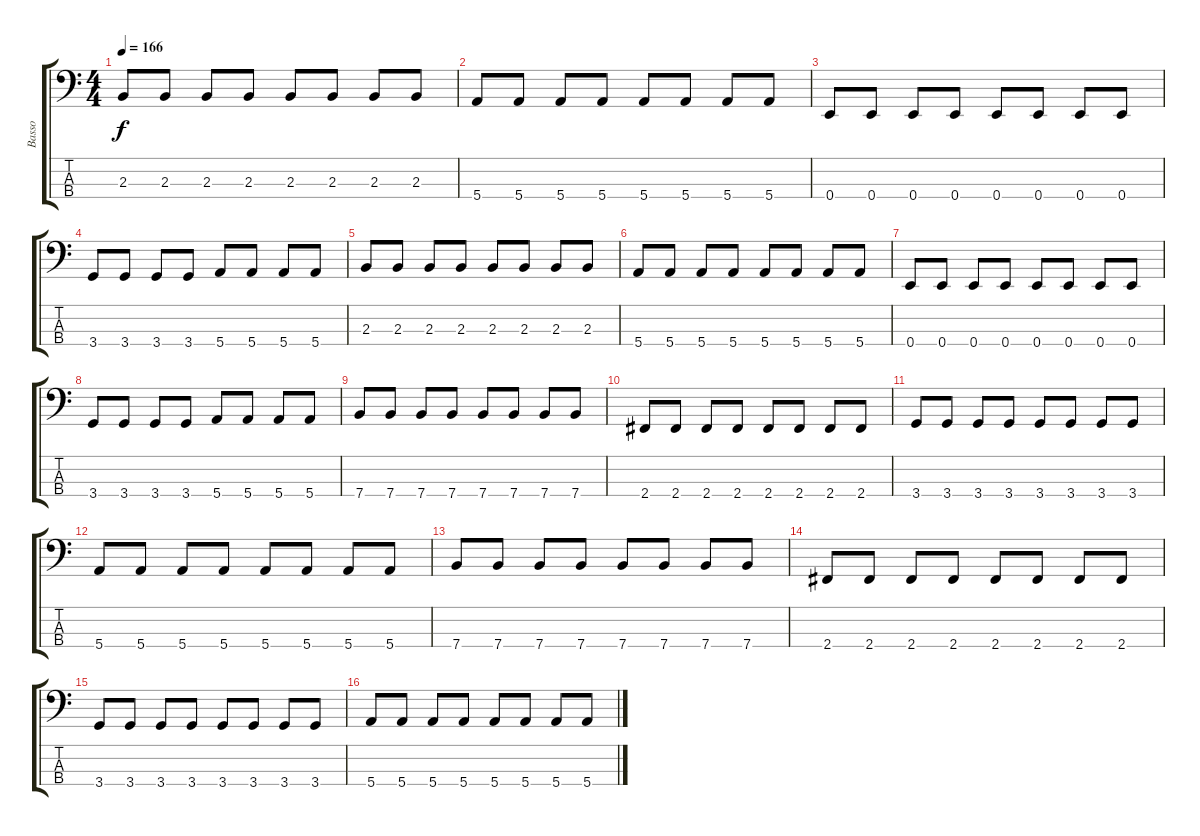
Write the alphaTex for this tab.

\track ("Basso" "Basso") {instrument electricbassfinger}
\staff {score tabs}
\tuning (G2 D2 A1 E1) {hide}
\ts (4 4)
\tempo 166
\clef f4
\ks c
2.3.8{dy f} 2.3.8 2.3.8 2.3.8 2.3.8 2.3.8 2.3.8 2.3.8 |
5.4.8 5.4.8 5.4.8 5.4.8 5.4.8 5.4.8 5.4.8 5.4.8 |
0.4.8 0.4.8 0.4.8 0.4.8 0.4.8 0.4.8 0.4.8 0.4.8 |
3.4.8 3.4.8 3.4.8 3.4.8 5.4.8 5.4.8 5.4.8 5.4.8 |
2.3.8 2.3.8 2.3.8 2.3.8 2.3.8 2.3.8 2.3.8 2.3.8 |
5.4.8 5.4.8 5.4.8 5.4.8 5.4.8 5.4.8 5.4.8 5.4.8 |
0.4.8 0.4.8 0.4.8 0.4.8 0.4.8 0.4.8 0.4.8 0.4.8 |
3.4.8 3.4.8 3.4.8 3.4.8 5.4.8 5.4.8 5.4.8 5.4.8 |
7.4.8 7.4.8 7.4.8 7.4.8 7.4.8 7.4.8 7.4.8 7.4.8 |
2.4.8 2.4.8 2.4.8 2.4.8 2.4.8 2.4.8 2.4.8 2.4.8 |
3.4.8 3.4.8 3.4.8 3.4.8 3.4.8 3.4.8 3.4.8 3.4.8 |
5.4.8 5.4.8 5.4.8 5.4.8 5.4.8 5.4.8 5.4.8 5.4.8 |
7.4.8 7.4.8 7.4.8 7.4.8 7.4.8 7.4.8 7.4.8 7.4.8 |
2.4.8 2.4.8 2.4.8 2.4.8 2.4.8 2.4.8 2.4.8 2.4.8 |
3.4.8 3.4.8 3.4.8 3.4.8 3.4.8 3.4.8 3.4.8 3.4.8 |
5.4.8 5.4.8 5.4.8 5.4.8 5.4.8 5.4.8 5.4.8 5.4.8
